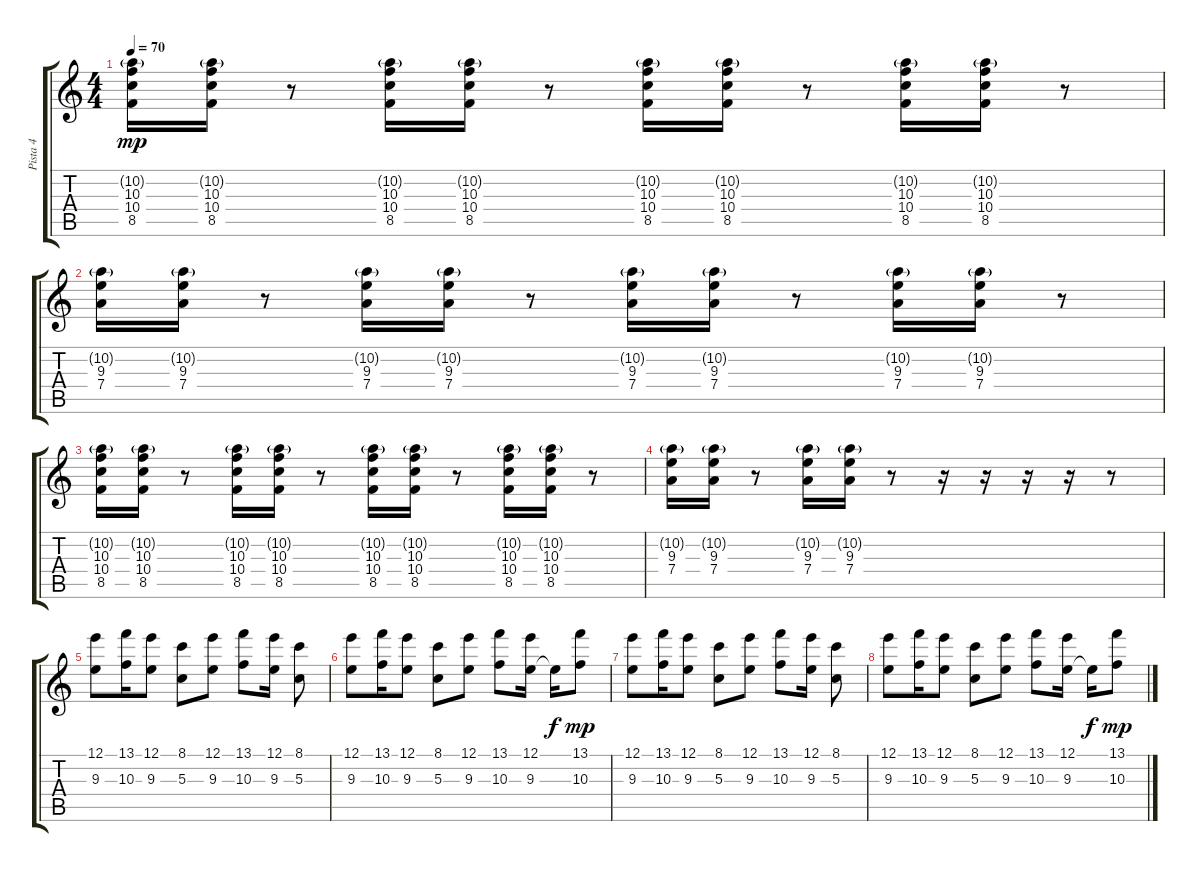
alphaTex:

\track ("Pista 4" "Pista 4") {instrument acousticguitarsteel}
\staff {score tabs}
\tuning (E4 B3 G3 D3 A2 E2) {hide}
\ts (4 4)
\tempo 70
\clef g2
\ks c
(10.2{g} 10.3 10.4 8.5).16{dy mp} (10.2{g} 10.3 10.4 8.5).16 r.8 (10.2{g} 10.3 10.4 8.5).16 (10.2{g} 10.3 10.4 8.5).16 r.8 (10.2{g} 10.3 10.4 8.5).16 (10.2{g} 10.3 10.4 8.5).16 r.8 (10.2{g} 10.3 10.4 8.5).16 (10.2{g} 10.3 10.4 8.5).16 r.8 |
(10.2{g} 9.3 7.4).16 (10.2{g} 9.3 7.4).16 r.8 (10.2{g} 9.3 7.4).16 (10.2{g} 9.3 7.4).16 r.8 (10.2{g} 9.3 7.4).16 (10.2{g} 9.3 7.4).16 r.8 (10.2{g} 9.3 7.4).16 (10.2{g} 9.3 7.4).16 r.8 |
(10.2{g} 10.3 10.4 8.5).16 (10.2{g} 10.3 10.4 8.5).16 r.8 (10.2{g} 10.3 10.4 8.5).16 (10.2{g} 10.3 10.4 8.5).16 r.8 (10.2{g} 10.3 10.4 8.5).16 (10.2{g} 10.3 10.4 8.5).16 r.8 (10.2{g} 10.3 10.4 8.5).16 (10.2{g} 10.3 10.4 8.5).16 r.8 |
(10.2{g} 9.3 7.4).16 (10.2{g} 9.3 7.4).16 r.8 (10.2{g} 9.3 7.4).16 (10.2{g} 9.3 7.4).16 r.8 r.16 r.16 r.16 r.16 r.8 |
(12.1 9.3).8{volume 6 instrument electricguitarclean} (13.1 10.3).16 (12.1 9.3).8 (8.1 5.3).8 (12.1 9.3).8 (13.1 10.3).8 (12.1 9.3).16 (8.1 5.3).8 |
(12.1 9.3).8 (13.1 10.3).16 (12.1 9.3).8 (8.1 5.3).8 (12.1 9.3).8 (13.1 10.3).8 (12.1 9.3).16 9.3{t}.16{dy f} (13.1 10.3).8{dy mp} |
(12.1 9.3).8 (13.1 10.3).16 (12.1 9.3).8 (8.1 5.3).8 (12.1 9.3).8 (13.1 10.3).8 (12.1 9.3).16 (8.1 5.3).8 |
(12.1 9.3).8 (13.1 10.3).16 (12.1 9.3).8 (8.1 5.3).8 (12.1 9.3).8 (13.1 10.3).8 (12.1 9.3).16 9.3{t}.16{dy f} (13.1 10.3).8{dy mp}
